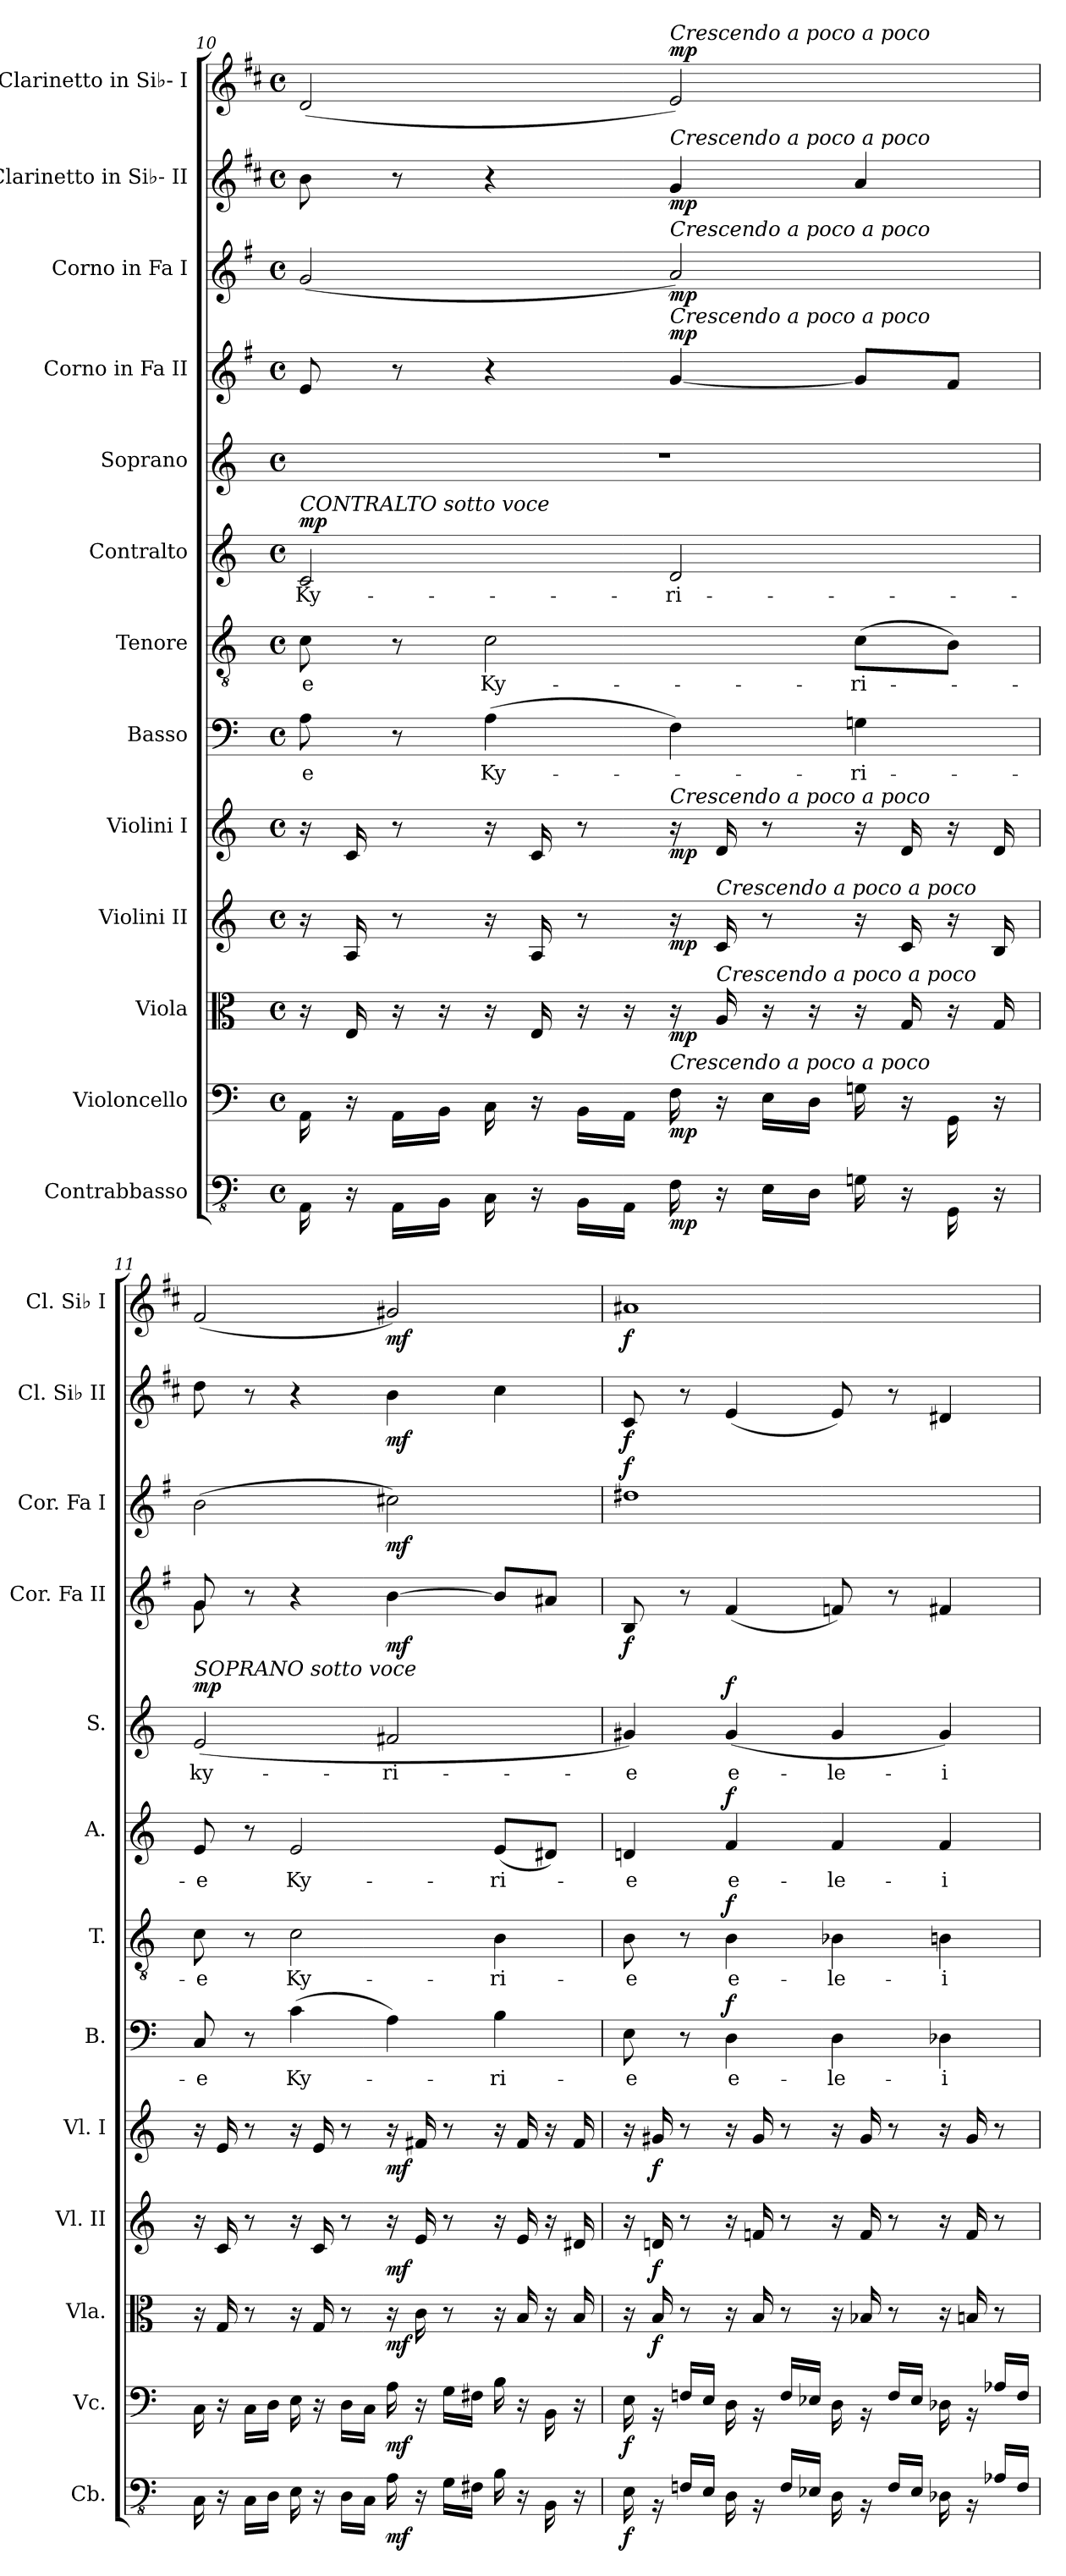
**kern	**dynam	**kern	**dynam	**kern	**dynam	**kern	**dynam	**kern	**dynam	**kern	**text	**dynam	**kern	**text	**dynam	**kern	**text	**dynam	**kern	**text	**dynam	**kern	**dynam	**kern	**dynam	**kern	**dynam	**kern	**dynam
*part13	*part13	*part12	*part12	*part11	*part11	*part10	*part10	*part9	*part9	*part8	*part8	*part8	*part7	*part7	*part7	*part6	*part6	*part6	*part5	*part5	*part5	*part4	*part4	*part3	*part3	*part2	*part2	*part1	*part1
*staff13	*staff13	*staff12	*staff12	*staff11	*staff11	*staff10	*staff10	*staff9	*staff9	*staff8	*staff8	*staff8	*staff7	*staff7	*staff7	*staff6	*staff6	*staff6	*staff5	*staff5	*staff5	*staff4	*staff4	*staff3	*staff3	*staff2	*staff2	*staff1	*staff1
*I"Contrabbasso	*	*I"Violoncello	*	*I"Viola	*	*I"Violini II	*	*I"Violini I	*	*I"Basso	*	*	*I"Tenore	*	*	*I"Contralto	*	*	*I"Soprano	*	*	*I"Corno in Fa II	*	*I"Corno in Fa I	*	*I"Clarinetto  in Si♭- II	*	*I"Clarinetto  in Si♭- I	*
*I'Cb.	*	*I'Vc.	*	*I'Vla.	*	*I'Vl. II	*	*I'Vl. I	*	*I'B.	*	*	*I'T.	*	*	*I'A.	*	*	*I'S.	*	*	*I'Cor. Fa II	*	*I'Cor. Fa I	*	*I'Cl. Si♭ II	*	*I'Cl. Si♭ I	*
*clefFv4	*	*clefF4	*	*clefC3	*	*clefG2	*	*clefG2	*	*clefF4	*	*	*clefGv2	*	*	*clefG2	*	*	*clefG2	*	*	*clefG2	*	*clefG2	*	*clefG2	*	*clefG2	*
*	*	*	*	*	*	*	*	*	*	*	*	*	*	*	*	*	*	*	*	*	*	*ITrd4c7	*	*ITrd4c7	*	*ITrd1c2	*	*ITrd1c2	*
*k[]	*	*k[]	*	*k[]	*	*k[]	*	*k[]	*	*k[]	*	*	*k[]	*	*	*k[]	*	*	*k[]	*	*	*k[]	*	*k[]	*	*k[]	*	*k[]	*
*M4/4	*	*M4/4	*	*M4/4	*	*M4/4	*	*M4/4	*	*M4/4	*	*	*M4/4	*	*	*M4/4	*	*	*M4/4	*	*	*M4/4	*	*M4/4	*	*M4/4	*	*M4/4	*
*met(c)	*	*met(c)	*	*met(c)	*	*met(c)	*	*met(c)	*	*met(c)	*	*	*met(c)	*	*	*met(c)	*	*	*met(c)	*	*	*met(c)	*	*met(c)	*	*met(c)	*	*met(c)	*
=10	=10	=10	=10	=10	=10	=10	=10	=10	=10	=10	=10	=10	=10	=10	=10	=10	=10	=10	=10	=10	=10	=10	=10	=10	=10	=10	=10	=10	=10
!	!	!	!	!	!	!	!	!	!	!	!	!	!	!	!	!LO:TX:a:i:t=CONTRALTO    sotto voce	!	!	!	!	!	!	!	!	!	!	!	!	!
!	!	!	!	!	!	!	!	!	!	!	!LO:LY:b	!	!	!LO:LY:b	!	!	!LO:LY:b	!LO:DY:a	!	!	!	!	!	!	!	!	!	!	!
16AAA\	.	16AA\	.	16r	.	16r	.	16r	.	8A\	-e	.	8c\	-e	.	2c/	Ky-	mp	1r	.	.	8A/	.	(<2c/	.	8a\	.	(<2c/	.
16r	.	16r	.	16E/	.	16A/	.	16c/	.	.	.	.	.	.	.	.	.	.	.	.	.	.	.	.	.	.	.	.	.
16AAA\LL	.	16AA\LL	.	16r	.	8r	.	8r	.	8r	.	.	8r	.	.	.	.	.	.	.	.	8r	.	.	.	8r	.	.	.
16BBB\JJ	.	16BB\JJ	.	16r	.	.	.	.	.	.	.	.	.	.	.	.	.	.	.	.	.	.	.	.	.	.	.	.	.
!	!	!	!	!	!	!	!	!	!	!	!LO:LY:b	!	!	!LO:LY:b	!	!	!	!	!	!	!	!	!	!	!	!	!	!	!
16CC\	.	16C\	.	16r	.	16r	.	16r	.	(>4A\	Ky-	.	2c\	Ky-	.	.	.	.	.	.	.	4r	.	.	.	4r	.	.	.
16r	.	16r	.	16E/	.	16A/	.	16c/	.	.	.	.	.	.	.	.	.	.	.	.	.	.	.	.	.	.	.	.	.
16BBB\LL	.	16BB\LL	.	16r	.	8r	.	8r	.	.	.	.	.	.	.	.	.	.	.	.	.	.	.	.	.	.	.	.	.
16AAA\JJ	.	16AA\JJ	.	16r	.	.	.	.	.	.	.	.	.	.	.	.	.	.	.	.	.	.	.	.	.	.	.	.	.
!	!	!	!	!	!	!	!	!	!	!	!	!	!	!	!	!	!	!	!	!	!	!	!	!	!	!	!	!LO:TX:a:i:t=Crescendo a poco a poco	!
!	!	!	!	!	!	!	!	!	!	!	!	!	!	!	!	!	!	!	!	!	!	!	!	!	!	!LO:TX:a:i:t=Crescendo a poco a poco	!	!	!
!	!	!	!	!	!	!	!	!	!	!	!	!	!	!	!	!	!	!	!	!	!	!	!	!LO:TX:a:i:t=Crescendo a poco a poco	!	!	!	!	!
!	!	!	!	!	!	!	!	!	!	!	!	!	!	!	!	!	!	!	!	!	!	!LO:TX:a:i:t=Crescendo a poco a poco	!	!	!	!	!	!	!
!	!	!	!	!	!	!	!	!LO:TX:a:i:t=Crescendo a poco a poco	!	!	!	!	!	!	!	!	!	!	!	!	!	!	!	!	!	!	!	!	!
!	!	!LO:TX:a:i:t=Crescendo a poco a poco	!	!	!	!	!	!	!	!	!	!	!	!	!	!	!	!	!	!	!	!	!	!	!	!	!	!	!
!	!LO:DY:b	!	!LO:DY:b	!	!LO:DY:b	!	!LO:DY:b	!	!LO:DY:b	!	!	!	!	!	!	!	!LO:LY:b	!	!	!	!	!	!LO:DY:a	!	!LO:DY:b	!	!LO:DY:b	!	!LO:DY:a
16FF\	mp	16F\	mp	16r	mp	16r	mp	16r	mp	4F\)	.	.	.	.	.	2d/	-ri-	.	.	.	.	[4c/	mp	2d/)	mp	4f/	mp	2d/)	mp
!	!	!	!	!	!	!LO:TX:a:i:t=Crescendo a poco a poco	!	!	!	!	!	!	!	!	!	!	!	!	!	!	!	!	!	!	!	!	!	!	!
!	!	!	!	!LO:TX:a:i:t=Crescendo a poco a poco	!	!	!	!	!	!	!	!	!	!	!	!	!	!	!	!	!	!	!	!	!	!	!	!	!
16r	.	16r	.	16A/	.	16c/	.	16d/	.	.	.	.	.	.	.	.	.	.	.	.	.	.	.	.	.	.	.	.	.
16EE\LL	.	16E\LL	.	16r	.	8r	.	8r	.	.	.	.	.	.	.	.	.	.	.	.	.	.	.	.	.	.	.	.	.
16DD\JJ	.	16D\JJ	.	16r	.	.	.	.	.	.	.	.	.	.	.	.	.	.	.	.	.	.	.	.	.	.	.	.	.
!	!	!	!	!	!	!	!	!	!	!	!LO:LY:b	!	!	!LO:LY:b	!	!	!	!	!	!	!	!	!	!	!	!	!	!	!
16GGn\	.	16Gn\	.	16r	.	16r	.	16r	.	4Gn\	-ri-	.	(>8c\L	-ri-	.	.	.	.	.	.	.	8c/L]	.	.	.	4g/	.	.	.
16r	.	16r	.	16G/	.	16c/	.	16d/	.	.	.	.	.	.	.	.	.	.	.	.	.	.	.	.	.	.	.	.	.
16GGG\	.	16GG\	.	16r	.	16r	.	16r	.	.	.	.	8B\J)	.	.	.	.	.	.	.	.	8B/J	.	.	.	.	.	.	.
16r	.	16r	.	16G/	.	16B/	.	16d/	.	.	.	.	.	.	.	.	.	.	.	.	.	.	.	.	.	.	.	.	.
=11	=11	=11	=11	=11	=11	=11	=11	=11	=11	=11	=11	=11	=11	=11	=11	=11	=11	=11	=11	=11	=11	=11	=11	=11	=11	=11	=11	=11	=11
!	!	!	!	!	!	!	!	!	!	!	!	!	!	!	!	!	!	!	!LO:TX:a:i:t=SOPRANO    sotto voce	!	!	!	!	!	!	!	!	!	!
!	!	!	!	!	!	!	!	!	!	!	!LO:LY:b	!	!	!LO:LY:b	!	!	!LO:LY:b	!	!	!LO:LY:b	!LO:DY:b	!	!	!	!	!	!	!	!
*	*	*	*	*	*	*	*	*	*	*	*	*	*	*	*	*	*	*	*	*	*	*^	*	*	*	*	*	*	*
16CC\	.	16C\	.	16r	.	16r	.	16r	.	8C/	-e	.	8c\	-e	.	8e/	-e	.	(>2e/	ky-	mp	8c/	8c\	.	(>2e\	.	8cc\	.	(>2e/	.
16r	.	16r	.	16G/	.	16c/	.	16e/	.	.	.	.	.	.	.	.	.	.	.	.	.	.	.	.	.	.	.	.	.	.
16CC\LL	.	16C\LL	.	8r	.	8r	.	8r	.	8r	.	.	8r	.	.	8r	.	.	.	.	.	8r	2..ryy	.	.	.	8r	.	.	.
16DD\JJ	.	16D\JJ	.	.	.	.	.	.	.	.	.	.	.	.	.	.	.	.	.	.	.	.	.	.	.	.	.	.	.	.
!	!	!	!	!	!	!	!	!	!	!	!LO:LY:b	!	!	!LO:LY:b	!	!	!LO:LY:b	!	!	!	!	!	!	!	!	!	!	!	!	!
16EE\	.	16E\	.	16r	.	16r	.	16r	.	(>4c\	Ky-	.	2c\	Ky-	.	2e/	Ky-	.	.	.	.	4r	.	.	.	.	4r	.	.	.
16r	.	16r	.	16G/	.	16c/	.	16e/	.	.	.	.	.	.	.	.	.	.	.	.	.	.	.	.	.	.	.	.	.	.
16DD\LL	.	16D\LL	.	8r	.	8r	.	8r	.	.	.	.	.	.	.	.	.	.	.	.	.	.	.	.	.	.	.	.	.	.
16CC\JJ	.	16C\JJ	.	.	.	.	.	.	.	.	.	.	.	.	.	.	.	.	.	.	.	.	.	.	.	.	.	.	.	.
!	!LO:DY:b	!	!LO:DY:b	!	!LO:DY:b	!	!LO:DY:b	!	!LO:DY:b	!	!	!	!	!	!	!	!	!	!	!LO:LY:b	!	!	!	!LO:DY:b	!	!LO:DY:b	!	!LO:DY:b	!	!LO:DY:b
16AA\	mf	16A\	mf	16r	mf	16r	mf	16r	mf	4A\)	.	.	.	.	.	.	.	.	2f#X/	-ri-	.	[4e\	.	mf	2f#X\)	mf	4a\	mf	2f#X/)	mf
16r	.	16r	.	16c\	.	16e/	.	16f#X/	.	.	.	.	.	.	.	.	.	.	.	.	.	.	.	.	.	.	.	.	.	.
16GG\LL	.	16G\LL	.	8r	.	8r	.	8r	.	.	.	.	.	.	.	.	.	.	.	.	.	.	.	.	.	.	.	.	.	.
16FF#X\JJ	.	16F#X\JJ	.	.	.	.	.	.	.	.	.	.	.	.	.	.	.	.	.	.	.	.	.	.	.	.	.	.	.	.
!	!	!	!	!	!	!	!	!	!	!	!LO:LY:b	!	!	!LO:LY:b	!	!	!LO:LY:b	!	!	!	!	!	!	!	!	!	!	!	!	!
16BB\	.	16B\	.	16r	.	16r	.	16r	.	4B\	-ri-	.	4B\	-ri-	.	(>8e/L	-ri-	.	.	.	.	8e/L]	.	.	.	.	4b\	.	.	.
16r	.	16r	.	16B/	.	16e/	.	16f#/	.	.	.	.	.	.	.	.	.	.	.	.	.	.	.	.	.	.	.	.	.	.
16BBB\	.	16BB\	.	16r	.	16r	.	16r	.	.	.	.	.	.	.	8d#X/J)	.	.	.	.	.	8d#X/J	.	.	.	.	.	.	.	.
16r	.	16r	.	16B/	.	16d#X/	.	16f#/	.	.	.	.	.	.	.	.	.	.	.	.	.	.	.	.	.	.	.	.	.	.
*	*	*	*	*	*	*	*	*	*	*	*	*	*	*	*	*	*	*	*	*	*	*v	*v	*	*	*	*	*	*	*
!!LO:PB:g=z
=12	=12	=12	=12	=12	=12	=12	=12	=12	=12	=12	=12	=12	=12	=12	=12	=12	=12	=12	=12	=12	=12	=12	=12	=12	=12	=12	=12	=12	=12
*^	*	*^	*	*	*	*	*	*	*	*	*	*	*	*	*	*	*	*	*	*	*	*	*	*	*	*	*	*	*
!	!	!LO:DY:b	!	!	!LO:DY:b	!	!	!	!	!	!	!	!LO:LY:b	!	!	!LO:LY:b	!	!	!LO:LY:b	!	!	!LO:LY:b	!	!	!LO:DY:b	!	!LO:DY:a	!	!LO:DY:b	!	!LO:DY:b
1ryy	16EE\	f	1ryy	16E\	f	16r	.	16r	.	16r	.	8E\	-e	.	8B\	-e	.	4dn/	-e	.	4g#X/)	-e	.	8E/	f	1g#X	f	8B/	f	1g#X	f
!	!	!	!	!	!	!	!LO:DY:b	!	!LO:DY:b	!	!LO:DY:b	!	!	!	!	!	!	!	!	!	!	!	!	!	!	!	!	!	!	!	!
.	16r	.	.	16r	.	16B/	f	16dn/	f	16g#X/	f	.	.	.	.	.	.	.	.	.	.	.	.	.	.	.	.	.	.	.	.
.	16FFn/LL	.	.	16Fn/LL	.	8r	.	8r	.	8r	.	8r	.	.	8r	.	.	.	.	.	.	.	.	8r	.	.	.	8r	.	.	.
.	16EE/JJ	.	.	16E/JJ	.	.	.	.	.	.	.	.	.	.	.	.	.	.	.	.	.	.	.	.	.	.	.	.	.	.	.
!	!	!	!	!	!	!	!	!	!	!	!	!	!LO:LY:b	!LO:DY:b	!	!LO:LY:b	!LO:DY:b	!	!LO:LY:b	!LO:DY:b	!	!LO:LY:b	!LO:DY:b	!	!	!	!	!	!	!	!
.	16DD\	.	.	16D\	.	16r	.	16r	.	16r	.	4D\	e-	f	4B\	e-	f	4f/	e-	f	(>4g#/	e-	f	(<4B/	.	.	.	(<4d/	.	.	.
.	16r	.	.	16r	.	16B/	.	16fn/	.	16g#/	.	.	.	.	.	.	.	.	.	.	.	.	.	.	.	.	.	.	.	.	.
.	16FF/LL	.	.	16F/LL	.	8r	.	8r	.	8r	.	.	.	.	.	.	.	.	.	.	.	.	.	.	.	.	.	.	.	.	.
.	16EE-X/JJ	.	.	16E-X/JJ	.	.	.	.	.	.	.	.	.	.	.	.	.	.	.	.	.	.	.	.	.	.	.	.	.	.	.
!	!	!	!	!	!	!	!	!	!	!	!	!	!LO:LY:b	!	!	!LO:LY:b	!	!	!LO:LY:b	!	!	!LO:LY:b	!	!	!	!	!	!	!	!	!
.	16DD\	.	.	16D\	.	16r	.	16r	.	16r	.	4D\	-le-	.	4B-X\	-le-	.	4f/	-le-	.	4g#/	-le-	.	8B-X/)	.	.	.	8d/)	.	.	.
.	16r	.	.	16r	.	16B-X/	.	16f/	.	16g#/	.	.	.	.	.	.	.	.	.	.	.	.	.	.	.	.	.	.	.	.	.
.	16FF/LL	.	.	16F/LL	.	8r	.	8r	.	8r	.	.	.	.	.	.	.	.	.	.	.	.	.	8r	.	.	.	8r	.	.	.
.	16EE-/JJ	.	.	16E-/JJ	.	.	.	.	.	.	.	.	.	.	.	.	.	.	.	.	.	.	.	.	.	.	.	.	.	.	.
!	!	!	!	!	!	!	!	!	!	!	!	!	!LO:LY:b	!	!	!LO:LY:b	!	!	!LO:LY:b	!	!	!LO:LY:b	!	!	!	!	!	!	!	!	!
.	16DD-X\	.	.	16D-X\	.	16r	.	16r	.	16r	.	4D-X\	-i-	.	4Bn\	-i-	.	4f/	-i-	.	4g#/)	-i-	.	4Bn/	.	.	.	4c#X/	.	.	.
.	16r	.	.	16r	.	16Bn/	.	16f/	.	16g#/	.	.	.	.	.	.	.	.	.	.	.	.	.	.	.	.	.	.	.	.	.
.	16AA-X/LL	.	.	16A-X/LL	.	8r	.	8r	.	8r	.	.	.	.	.	.	.	.	.	.	.	.	.	.	.	.	.	.	.	.	.
.	16FF/JJ	.	.	16F/JJ	.	.	.	.	.	.	.	.	.	.	.	.	.	.	.	.	.	.	.	.	.	.	.	.	.	.	.
*v	*v	*	*	*	*	*	*	*	*	*	*	*	*	*	*	*	*	*	*	*	*	*	*	*	*	*	*	*	*	*	*
*	*	*v	*v	*	*	*	*	*	*	*	*	*	*	*	*	*	*	*	*	*	*	*	*	*	*	*	*	*	*	*
=	=	=	=	=	=	=	=	=	=	=	=	=	=	=	=	=	=	=	=	=	=	=	=	=	=	=	=	=	=
*-	*-	*-	*-	*-	*-	*-	*-	*-	*-	*-	*-	*-	*-	*-	*-	*-	*-	*-	*-	*-	*-	*-	*-	*-	*-	*-	*-	*-	*-
